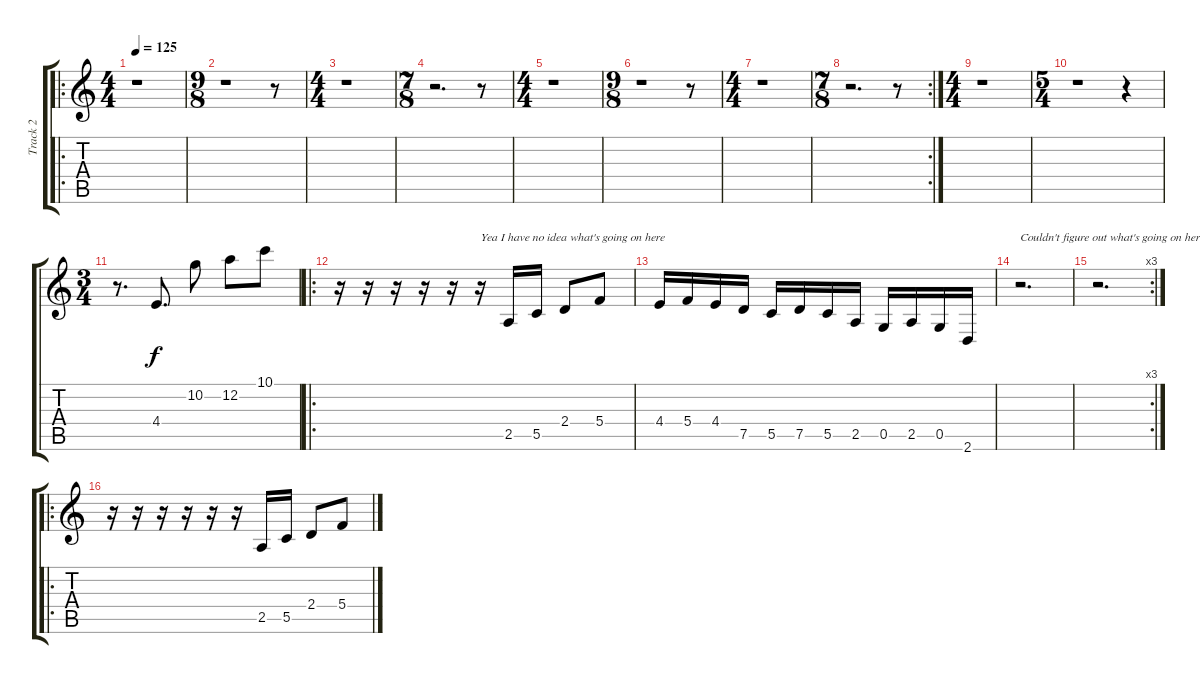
\track ("Track 2" "Track 2") {instrument distortionguitar}
\staff {score tabs}
\tuning (D4 A3 F3 C3 G2 C2) {hide}
\ro
\ts (4 4)
\tempo 125
\clef g2
\ks c
r.1{dy f} |
\ts (9 8)
r.1 r.8 |
\ts (4 4)
r.1 |
\ts (7 8)
r.2{d} r.8 |
\ts (4 4)
r.1 |
\ts (9 8)
r.1 r.8 |
\ts (4 4)
r.1 |
\rc 2
\ts (7 8)
r.2{d} r.8 |
\ts (4 4)
r.1 |
\ts (5 4)
r.1 r.4 |
\ts (3 4)
r.8{d} 4.4.8{d} 10.2.8 12.2.8 10.1.8 |
\ro
r.16 r.16 r.16 r.16 r.16 r.16{txt "Yea I have no idea what's going on here"} 2.5.16 5.5.16 2.4.8 5.4.8 |
4.4.16 5.4.16 4.4.16 7.5.16 5.5.16 7.5.16 5.5.16 2.5.16 0.5.16 2.5.16 0.5.16 2.6.16 |
r.2{d txt "Couldn't figure out what's going on here"} |
\rc 3
r.2{d} |
\ro
r.16 r.16 r.16 r.16 r.16 r.16 2.5.16 5.5.16 2.4.8 5.4.8
